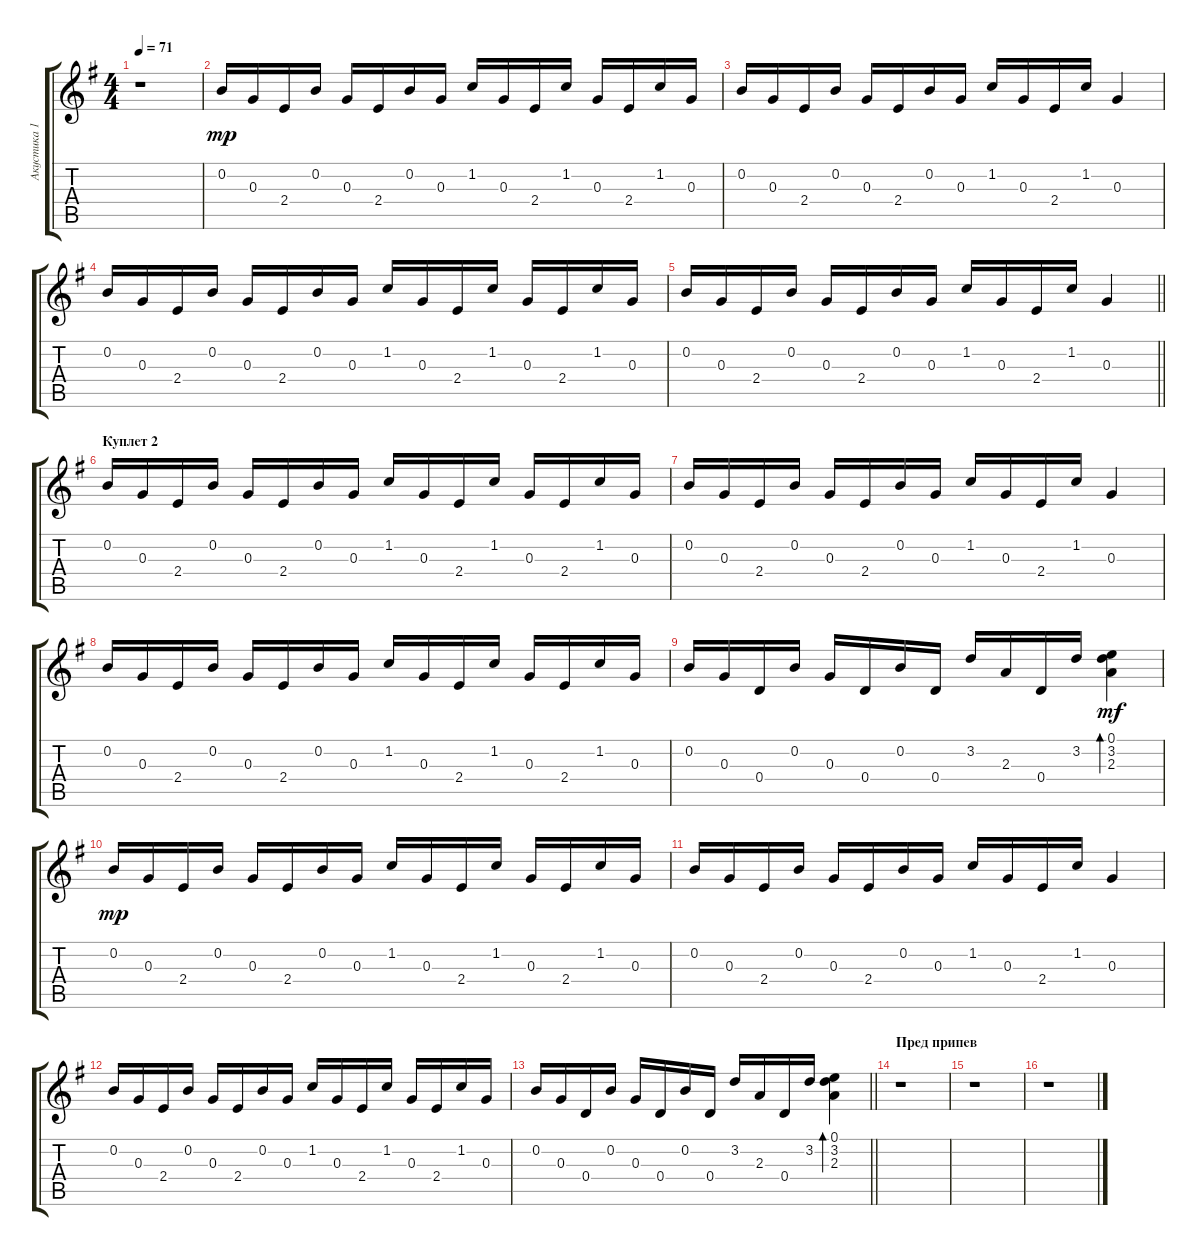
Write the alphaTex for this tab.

\track ("Акустика 1" "Акустика 1") {instrument acousticguitarsteel}
\staff {score tabs}
\tuning (E4 B3 G3 D3 A2 E2) {hide}
\ts (4 4)
\tempo 71
\clef g2
\ks eminor
r.1{dy mp} |
0.2.16 0.3.16 2.4.16 0.2.16 0.3.16 2.4.16 0.2.16 0.3.16 1.2.16 0.3.16 2.4.16 1.2.16 0.3.16 2.4.16 1.2.16 0.3.16 |
0.2.16 0.3.16 2.4.16 0.2.16 0.3.16 2.4.16 0.2.16 0.3.16 1.2.16 0.3.16 2.4.16 1.2.16 0.3.4 |
0.2.16 0.3.16 2.4.16 0.2.16 0.3.16 2.4.16 0.2.16 0.3.16 1.2.16 0.3.16 2.4.16 1.2.16 0.3.16 2.4.16 1.2.16 0.3.16 |
\barLineRight lightlight
0.2.16 0.3.16 2.4.16 0.2.16 0.3.16 2.4.16 0.2.16 0.3.16 1.2.16 0.3.16 2.4.16 1.2.16 0.3.4 |
\section ("" "Куплет 2")
0.2.16 0.3.16 2.4.16 0.2.16 0.3.16 2.4.16 0.2.16 0.3.16 1.2.16 0.3.16 2.4.16 1.2.16 0.3.16 2.4.16 1.2.16 0.3.16 |
0.2.16 0.3.16 2.4.16 0.2.16 0.3.16 2.4.16 0.2.16 0.3.16 1.2.16 0.3.16 2.4.16 1.2.16 0.3.4 |
0.2.16 0.3.16 2.4.16 0.2.16 0.3.16 2.4.16 0.2.16 0.3.16 1.2.16 0.3.16 2.4.16 1.2.16 0.3.16 2.4.16 1.2.16 0.3.16 |
0.2.16 0.3.16 0.4.16 0.2.16 0.3.16 0.4.16 0.2.16 0.4.16 3.2.16 2.3.16 0.4.16 3.2.16 (0.1 3.2 2.3).4{bd 60 dy mf} |
0.2.16{dy mp} 0.3.16 2.4.16 0.2.16 0.3.16 2.4.16 0.2.16 0.3.16 1.2.16 0.3.16 2.4.16 1.2.16 0.3.16 2.4.16 1.2.16 0.3.16 |
0.2.16 0.3.16 2.4.16 0.2.16 0.3.16 2.4.16 0.2.16 0.3.16 1.2.16 0.3.16 2.4.16 1.2.16 0.3.4 |
0.2.16 0.3.16 2.4.16 0.2.16 0.3.16 2.4.16 0.2.16 0.3.16 1.2.16 0.3.16 2.4.16 1.2.16 0.3.16 2.4.16 1.2.16 0.3.16 |
\barLineRight lightlight
0.2.16 0.3.16 0.4.16 0.2.16 0.3.16 0.4.16 0.2.16 0.4.16 3.2.16 2.3.16 0.4.16 3.2.16 (0.1 3.2 2.3).4{bd 60} |
\section ("" "Пред припев")
r.1 |
r.1 |
r.1
